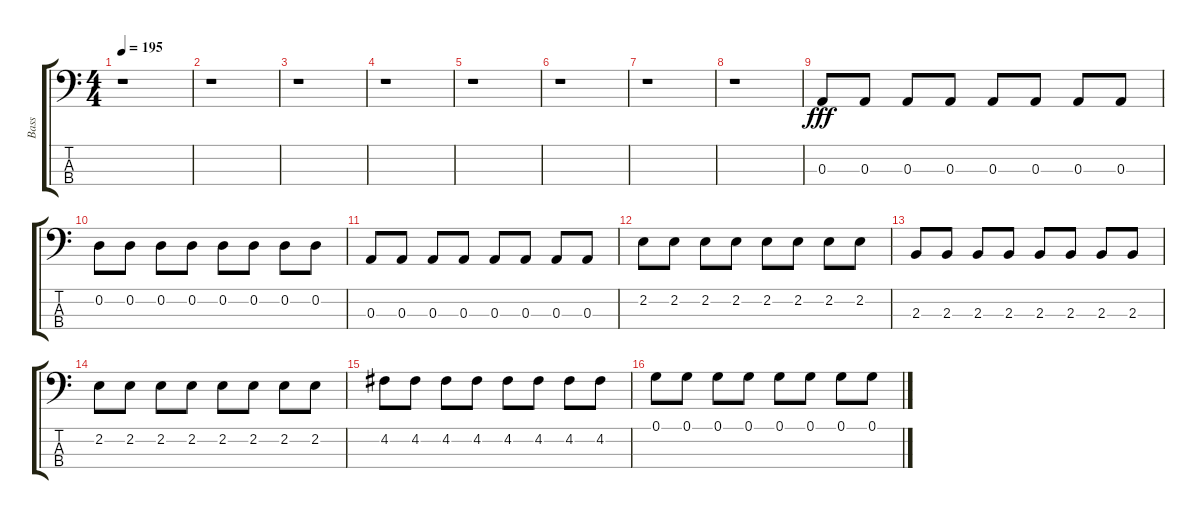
\track ("Bass" "Bass") {instrument electricbasspick}
\staff {score tabs}
\tuning (G2 D2 A1 E1) {hide}
\ts (4 4)
\tempo 195
\clef f4
\ks c
r.1{dy fff instrument electricbasspick} |
r.1 |
r.1 |
r.1 |
r.1 |
r.1 |
r.1 |
r.1 |
0.3.8 0.3.8 0.3.8 0.3.8 0.3.8 0.3.8 0.3.8 0.3.8 |
0.2.8 0.2.8 0.2.8 0.2.8 0.2.8 0.2.8 0.2.8 0.2.8 |
0.3.8 0.3.8 0.3.8 0.3.8 0.3.8 0.3.8 0.3.8 0.3.8 |
2.2.8 2.2.8 2.2.8 2.2.8 2.2.8 2.2.8 2.2.8 2.2.8 |
2.3.8 2.3.8 2.3.8 2.3.8 2.3.8 2.3.8 2.3.8 2.3.8 |
2.2.8 2.2.8 2.2.8 2.2.8 2.2.8 2.2.8 2.2.8 2.2.8 |
4.2.8 4.2.8 4.2.8 4.2.8 4.2.8 4.2.8 4.2.8 4.2.8 |
0.1.8 0.1.8 0.1.8 0.1.8 0.1.8 0.1.8 0.1.8 0.1.8
